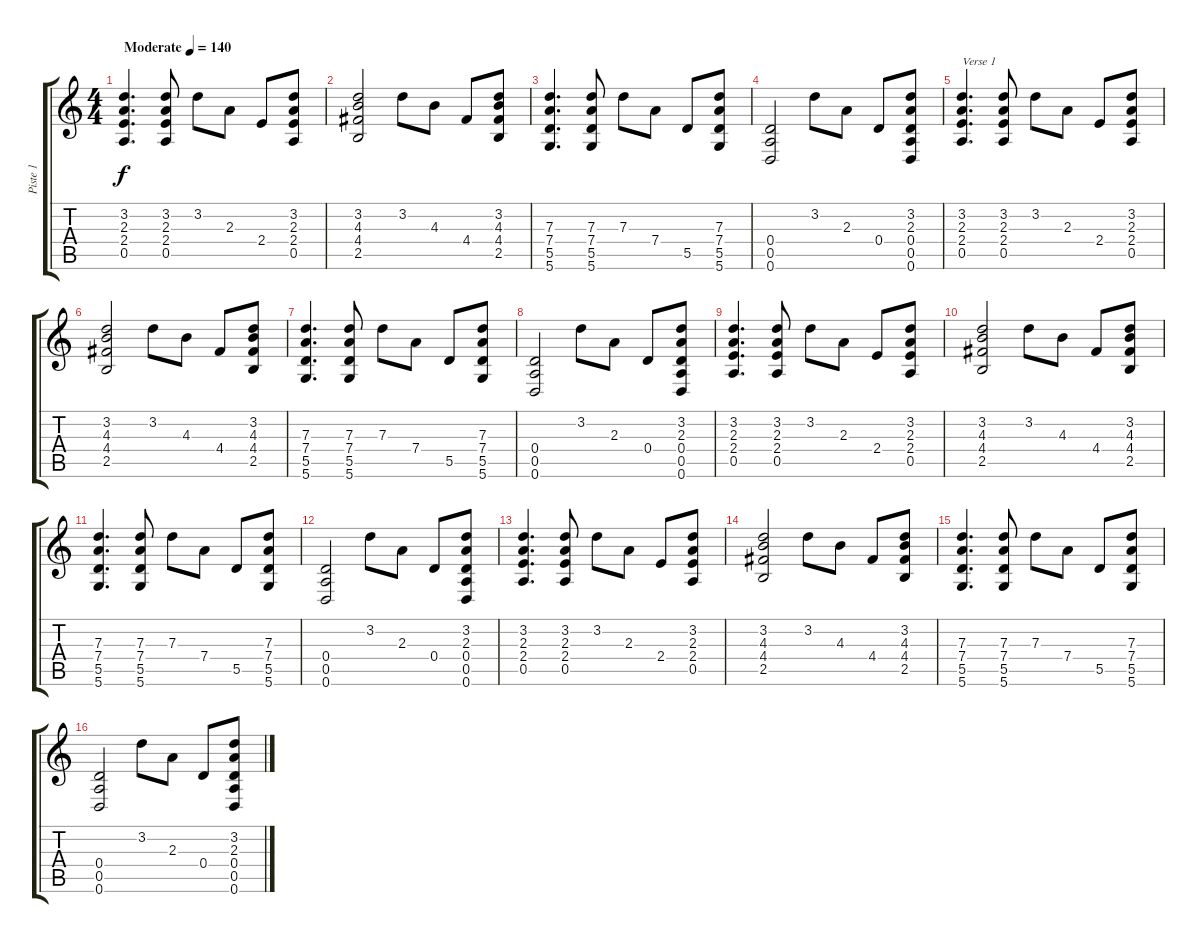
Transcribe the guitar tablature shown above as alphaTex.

\track ("Piste 1" "Piste 1") {instrument acousticguitarsteel}
\staff {score tabs}
\tuning (E4 B3 G3 D3 A2 D2) {hide}
\ts (4 4)
\tempo (140 "Moderate")
\clef g2
\ks c
(3.2 2.3 2.4 0.5).4{d dy f instrument acousticguitarsteel} (3.2 2.3 2.4 0.5).8 3.2.8 2.3.8 2.4.8 (3.2 2.3 2.4 0.5).8 |
(3.2 4.3 4.4 2.5).2 3.2.8 4.3.8 4.4.8 (3.2 4.3 4.4 2.5).8 |
(7.3 7.4 5.5 5.6).4{d} (7.3 7.4 5.5 5.6).8 7.3.8 7.4.8 5.5.8 (7.3 7.4 5.5 5.6).8 |
(0.4 0.5 0.6).2 3.2.8 2.3.8 0.4.8 (3.2 2.3 0.4 0.5 0.6).8 |
(3.2 2.3 2.4 0.5).4{d txt "Verse 1"} (3.2 2.3 2.4 0.5).8 3.2.8 2.3.8 2.4.8 (3.2 2.3 2.4 0.5).8 |
(3.2 4.3 4.4 2.5).2 3.2.8 4.3.8 4.4.8 (3.2 4.3 4.4 2.5).8 |
(7.3 7.4 5.5 5.6).4{d} (7.3 7.4 5.5 5.6).8 7.3.8 7.4.8 5.5.8 (7.3 7.4 5.5 5.6).8 |
(0.4 0.5 0.6).2 3.2.8 2.3.8 0.4.8 (3.2 2.3 0.4 0.5 0.6).8 |
(3.2 2.3 2.4 0.5).4{d} (3.2 2.3 2.4 0.5).8 3.2.8 2.3.8 2.4.8 (3.2 2.3 2.4 0.5).8 |
(3.2 4.3 4.4 2.5).2 3.2.8 4.3.8 4.4.8 (3.2 4.3 4.4 2.5).8 |
(7.3 7.4 5.5 5.6).4{d} (7.3 7.4 5.5 5.6).8 7.3.8 7.4.8 5.5.8 (7.3 7.4 5.5 5.6).8 |
(0.4 0.5 0.6).2 3.2.8 2.3.8 0.4.8 (3.2 2.3 0.4 0.5 0.6).8 |
(3.2 2.3 2.4 0.5).4{d} (3.2 2.3 2.4 0.5).8 3.2.8 2.3.8 2.4.8 (3.2 2.3 2.4 0.5).8 |
(3.2 4.3 4.4 2.5).2 3.2.8 4.3.8 4.4.8 (3.2 4.3 4.4 2.5).8 |
(7.3 7.4 5.5 5.6).4{d} (7.3 7.4 5.5 5.6).8 7.3.8 7.4.8 5.5.8 (7.3 7.4 5.5 5.6).8 |
(0.4 0.5 0.6).2 3.2.8 2.3.8 0.4.8 (3.2 2.3 0.4 0.5 0.6).8
